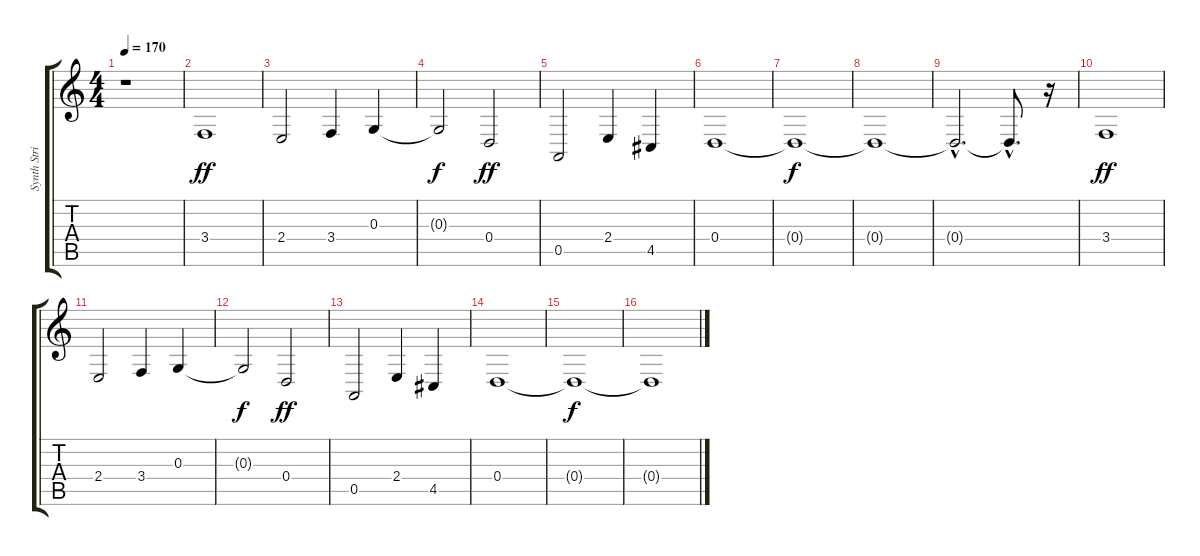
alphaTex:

\track ("Synth Strings" "Synth Stri") {instrument stringensemble1}
\staff {score tabs}
\tuning (E4 B3 G3 D3 A2 E2) {hide}
\ts (4 4)
\tempo 170
\clef g2
\ks c
r.1{dy f} |
3.4.1{dy ff volume 16} |
2.4.2 3.4.4 0.3.4 |
0.3{t}.2{dy f} 0.4.2{dy ff} |
0.5.2 2.4.4 4.5.4 |
0.4.1 |
0.4{t}.1{dy f} |
0.4{t}.1 |
0.4{hac t}.2{d} 0.4{hac t}.8{d} r.16 |
3.4.1{dy ff volume 16} |
2.4.2 3.4.4 0.3.4 |
0.3{t}.2{dy f} 0.4.2{dy ff} |
0.5.2 2.4.4 4.5.4 |
0.4.1 |
0.4{t}.1{dy f} |
0.4{t}.1
